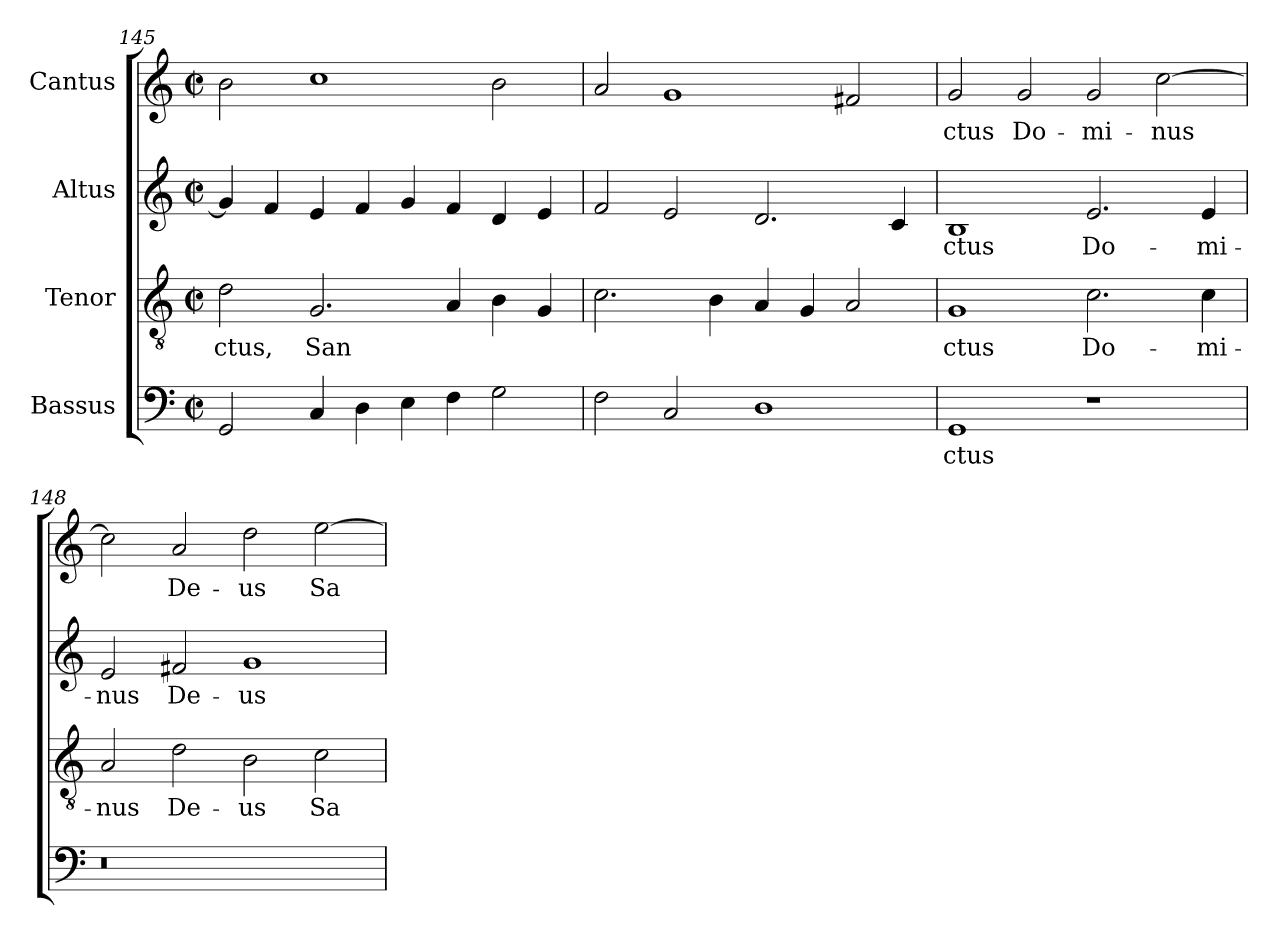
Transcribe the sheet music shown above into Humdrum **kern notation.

**kern	**text	**kern	**text	**kern	**text	**kern	**text
*part4	*part4	*part3	*part3	*part2	*part2	*part1	*part1
*staff4	*staff4	*staff3	*staff3	*staff2	*staff2	*staff1	*staff1
*I"Bassus	*	*I"Tenor	*	*I"Altus	*	*I"Cantus	*
*clefF4	*	*clefGv2	*	*clefG2	*	*clefG2	*
*k[]	*	*k[]	*	*k[]	*	*k[]	*
*C:	*	*C:	*	*C:	*	*C:	*
*M2/2	*	*M2/2	*	*M2/2	*	*M2/2	*
*met(c|)	*	*met(c|)	*	*met(c|)	*	*met(c|)	*
=145	=145	=145	=145	=145	=145	=145	=145
!	!LO:LY:b:cj	!	!LO:LY:b	!	!LO:LY:b:cj	!	!LO:LY:b:cj
2GG/	--	2d\	-ctus,	4g/]	--	2b\	--
!	!	!	!	!	!LO:LY:b:cj	!	!
.	.	.	.	4f/	--	.	.
!	!LO:LY:b:cj	!	!LO:LY:b	!	!LO:LY:b:cj	!	!LO:LY:b:cj
4C/	--	2.G/	San-	4e/	--	1cc	--
!	!LO:LY:b:cj	!	!	!	!LO:LY:b:cj	!	!
4D\	--	.	.	4f/	--	.	.
!	!LO:LY:b:cj	!	!	!	!LO:LY:b:cj	!	!
4E\	--	.	.	4g/	--	.	.
!	!LO:LY:b:cj	!	!LO:LY:b	!	!LO:LY:b:cj	!	!
4F\	--	4A/	--	4f/	--	.	.
!	!LO:LY:b:cj	!	!LO:LY:b	!	!LO:LY:b:cj	!	!LO:LY:b:cj
2G\	--	4B\	--	4d/	--	2b\	--
!	!	!	!LO:LY:b	!	!LO:LY:b:cj	!	!
.	.	4G/	--	4e/	--	.	.
!!LO:LB:g=z
=146	=146	=146	=146	=146	=146	=146	=146
!	!LO:LY:b:cj	!	!LO:LY:b	!	!LO:LY:b:cj	!	!LO:LY:b:cj
2F\	--	2.c\	--	2f/	--	2a/	--
!	!LO:LY:b:cj	!	!	!	!LO:LY:b:cj	!	!LO:LY:b:cj
2C/	--	.	.	2e/	--	1g	--
!	!	!	!LO:LY:b	!	!	!	!
.	.	4B\	--	.	.	.	.
!	!LO:LY:b:cj	!	!LO:LY:b	!	!LO:LY:b:cj	!	!
1D	--	4A/	--	2.d/	--	.	.
!	!	!	!LO:LY:b	!	!	!	!
.	.	4G/	--	.	.	.	.
!	!	!	!LO:LY:b	!	!	!	!LO:LY:b:cj
.	.	2A/	--	.	.	2f#X/	--
!	!	!	!	!	!LO:LY:b:cj	!	!
.	.	.	.	4c/	--	.	.
=147	=147	=147	=147	=147	=147	=147	=147
!	!LO:LY:b:cj	!	!LO:LY:b	!	!LO:LY:b:cj	!	!LO:LY:b:cj
1GG	-ctus	1G	-ctus	1B	-ctus	2g/	-ctus
!	!	!	!	!	!	!	!LO:LY:b:cj
.	.	.	.	.	.	2g/	Do-
!	!	!	!LO:LY:b	!	!LO:LY:b:cj	!	!LO:LY:b:cj
1r	.	2.c\	Do-	2.e/	Do-	2g/	-mi-
!	!	!	!	!	!	!	!LO:LY:b:cj
.	.	.	.	.	.	[>2cc\	-nus
!	!	!	!LO:LY:b	!	!LO:LY:b:cj	!	!
.	.	4c\	-mi-	4e/	-mi-	.	.
=148	=148	=148	=148	=148	=148	=148	=148
!	!	!	!LO:LY:b	!	!LO:LY:b:cj	!	!LO:LY:b:cj
0r	.	2A/	-nus	2e/	-nus	2cc\]	.
!	!	!	!LO:LY:b	!	!LO:LY:b:cj	!	!LO:LY:b:cj
.	.	2d\	De-	2f#X/	De-	2a/	De-
!	!	!	!LO:LY:b	!	!LO:LY:b:cj	!	!LO:LY:b:cj
.	.	2B\	-us	1g	-us	2dd\	-us
!	!	!	!LO:LY:b	!	!	!	!LO:LY:b:cj
.	.	2c\	Sa-	.	.	[>2ee\	Sa-
=	=	=	=	=	=	=	=
*-	*-	*-	*-	*-	*-	*-	*-
